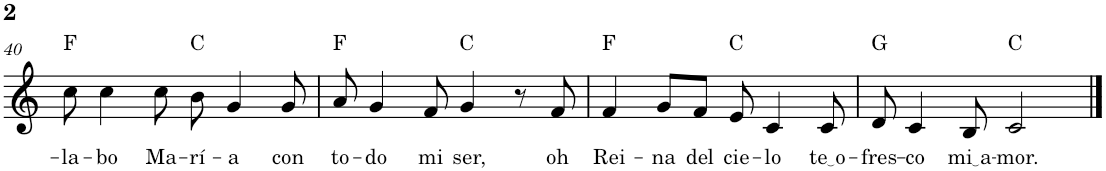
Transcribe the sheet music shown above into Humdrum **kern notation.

**kern	**text	**harte
*part1	*part1	*part1
*staff1	*staff1	*
*I"Soprano	*	*
*I'S.	*	*
!!LO:PB:g=z
*clefG2	*	*
*k[]	*	*
*M4/4	*	*
=40	=40	=40
!	!LO:LY:b	!
8cc\	-la-	F:maj
!	!LO:LY:b	!
4cc\	-bo	.
!	!LO:LY:b	!
8cc\	Ma-	.
!	!LO:LY:b	!
8b\	-rí-	C:maj
!	!LO:LY:b	!
4g/	-a	.
!	!LO:LY:b	!
8g/	con	.
=41	=41	=41
!	!LO:LY:b	!
8a/	to-	F:maj
!	!LO:LY:b	!
4g/	-do	.
!	!LO:LY:b	!
8f/	mi	.
!	!LO:LY:b	!
4g/	ser,	C:maj
8r	.	.
!	!LO:LY:b	!
8f/	oh	.
=42	=42	=42
!	!LO:LY:b	!
4f/	Rei-	F:maj
!	!LO:LY:b	!
8g/L	-na	.
!	!LO:LY:b	!
8f/J	del	.
!	!LO:LY:b	!
8e/	cie-	C:maj
!	!LO:LY:b	!
4c/	-lo	.
!	!LO:LY:b	!
8c/	te o	.
=43	=43	=43
!	!LO:LY:b	!
8d/	-fres-	G:maj
!	!LO:LY:b	!
4c/	-co	.
!	!LO:LY:b	!
8B/	mi a	.
!	!LO:LY:b	!
2c/	-mor.	C:maj
==	==	==
*-	*-	*-
